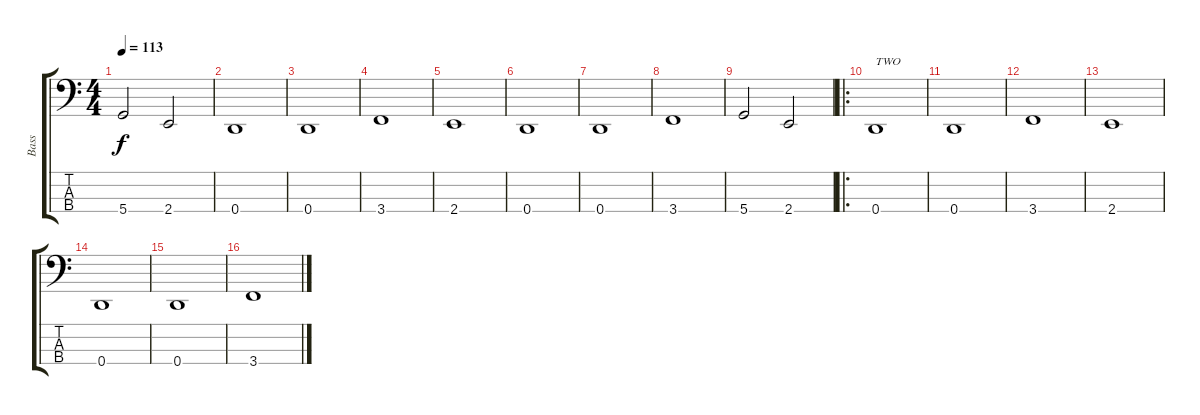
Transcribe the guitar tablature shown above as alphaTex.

\track ("Bass" "Bass") {instrument electricbassfinger}
\staff {score tabs}
\tuning (G2 D2 A1 D1) {hide}
\ts (4 4)
\tempo 113
\clef f4
\ks c
5.4.2{dy f} 2.4.2 |
0.4.1 |
0.4.1 |
3.4.1 |
2.4.1 |
0.4.1 |
0.4.1 |
3.4.1 |
5.4.2 2.4.2 |
\ro
0.4.1{txt "TWO"} |
0.4.1 |
3.4.1 |
2.4.1 |
0.4.1 |
0.4.1 |
3.4.1
